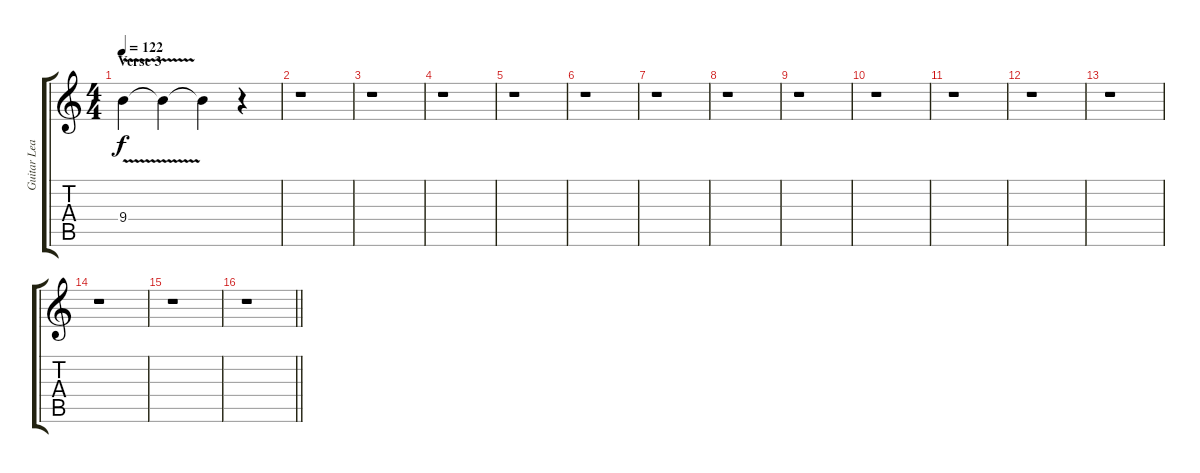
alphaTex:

\track ("Guitar Leads & Fills" "Guitar Lea") {instrument distortionguitar}
\staff {score tabs}
\tuning (E4 B3 G3 D3 A2 E2) {hide}
\ts (4 4)
\section ("" "Verse 3")
\tempo 122
\clef g2
\ks c
9.4{v}.4{dy f} 9.4{t}.4 9.4{t}.4 r.4 |
r.1 |
r.1 |
r.1 |
r.1 |
r.1 |
r.1 |
r.1 |
r.1 |
r.1 |
r.1 |
r.1 |
r.1 |
r.1 |
r.1 |
\barLineRight lightlight
r.1
